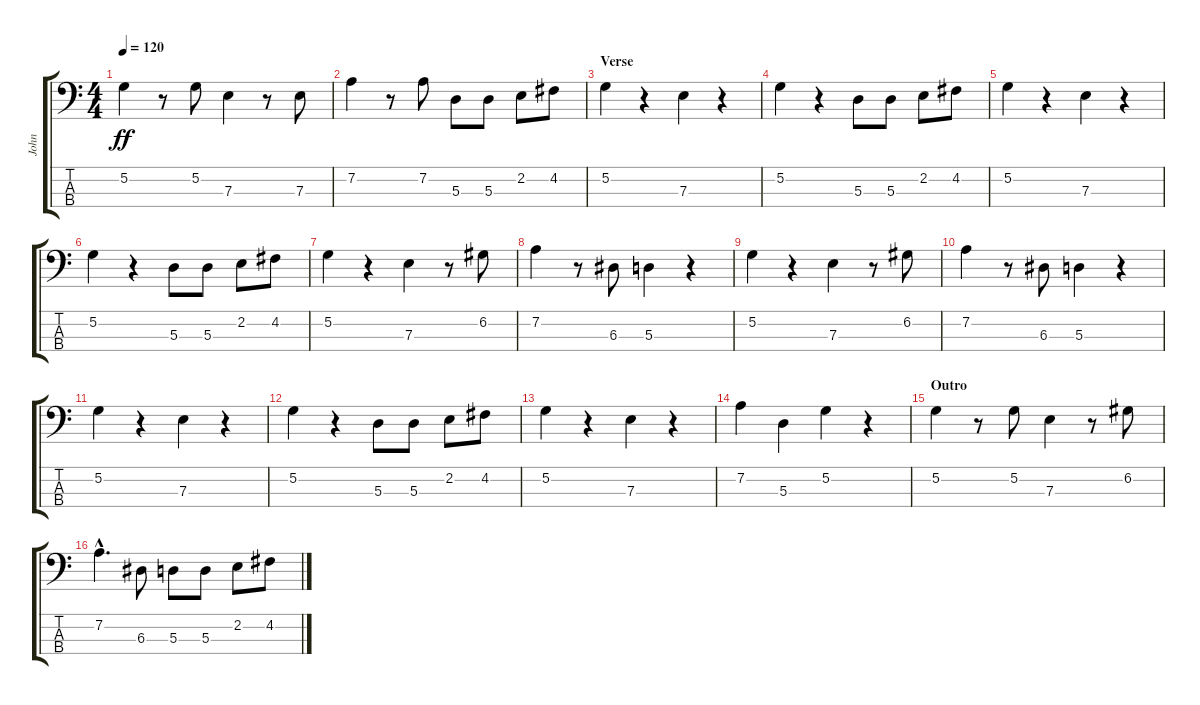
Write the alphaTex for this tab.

\track ("John" "John") {instrument electricbassfinger}
\staff {score tabs}
\tuning (G2 D2 A1 E1) {hide}
\ts (4 4)
\tempo 120
\clef f4
\ks c
5.2.4{dy ff} r.8 5.2.8 7.3.4 r.8 7.3.8 |
7.2.4 r.8 7.2.8 5.3.8 5.3.8 2.2.8 4.2.8 |
\section ("" "Verse")
5.2.4 r.4 7.3.4 r.4 |
5.2.4 r.4 5.3.8 5.3.8 2.2.8 4.2.8 |
5.2.4 r.4 7.3.4 r.4 |
5.2.4 r.4 5.3.8 5.3.8 2.2.8 4.2.8 |
5.2.4 r.4 7.3.4 r.8 6.2.8 |
7.2.4 r.8 6.3.8 5.3.4 r.4 |
5.2.4 r.4 7.3.4 r.8 6.2.8 |
7.2.4 r.8 6.3.8 5.3.4 r.4 |
5.2.4 r.4 7.3.4 r.4 |
5.2.4 r.4 5.3.8 5.3.8 2.2.8 4.2.8 |
5.2.4 r.4 7.3.4 r.4 |
7.2.4 5.3.4 5.2.4 r.4 |
\section ("" "Outro")
5.2.4 r.8 5.2.8 7.3.4 r.8 6.2.8 |
7.2{hac}.4{d} 6.3.8 5.3.8 5.3.8 2.2.8 4.2.8
